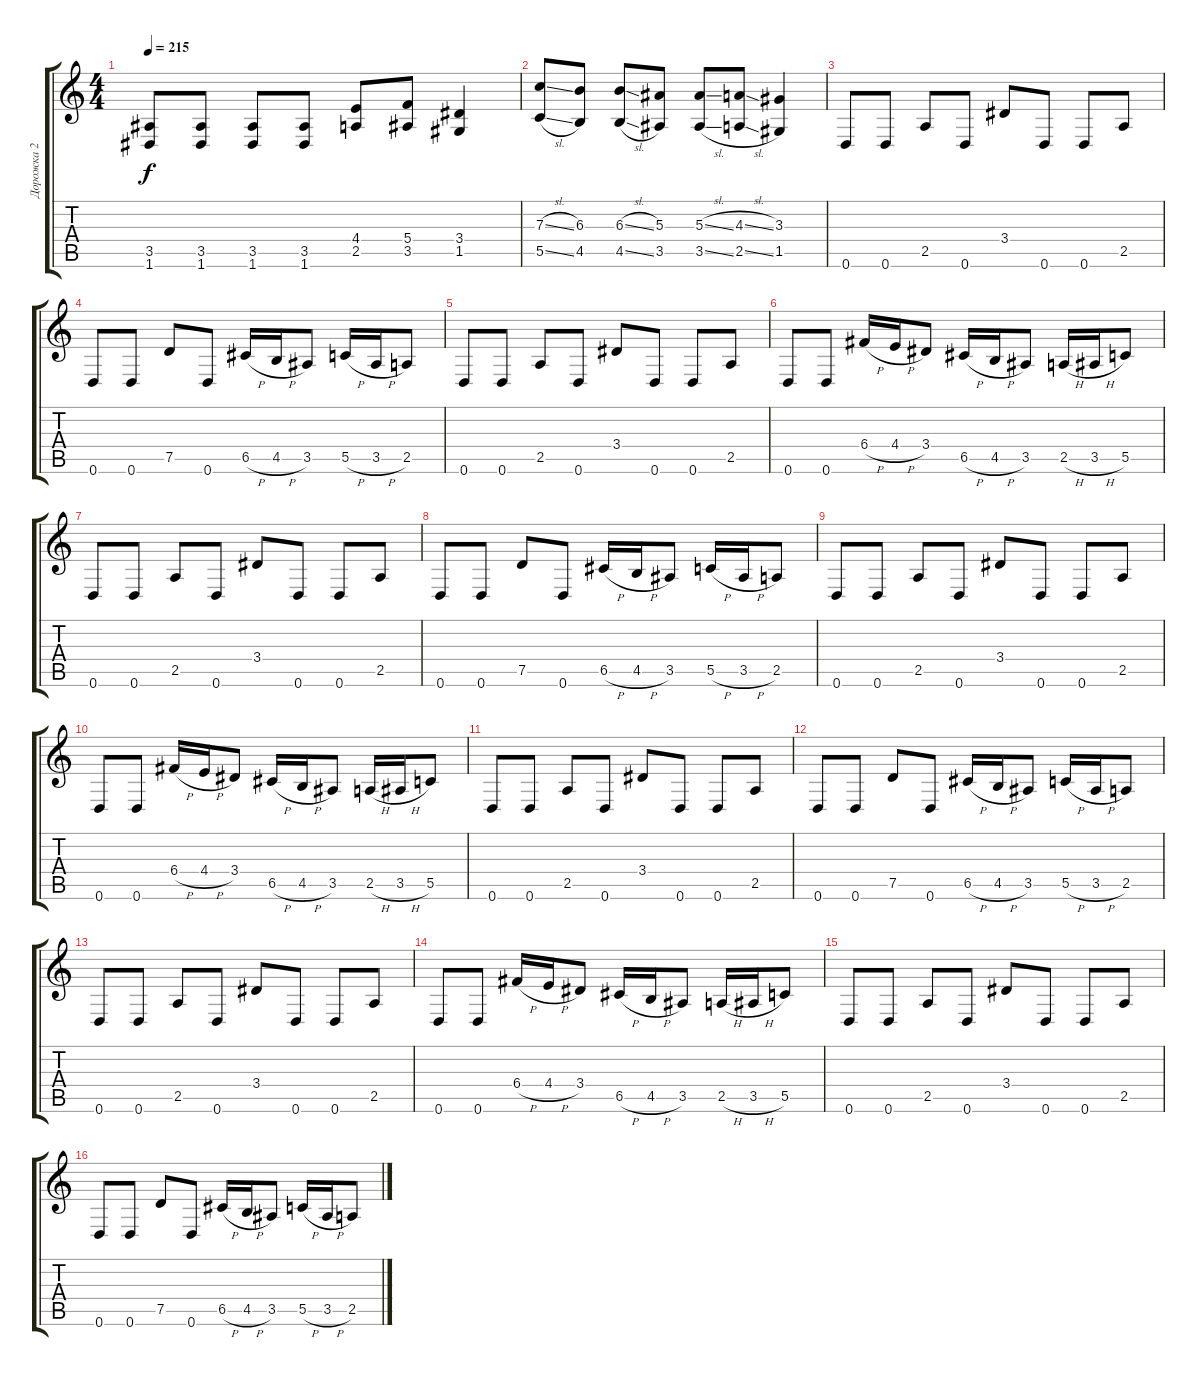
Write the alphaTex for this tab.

\track ("Дорожка 2" "Дорожка 2") {instrument overdrivenguitar}
\staff {score tabs}
\tuning (D4 A3 F3 C3 G2 D2) {hide}
\ts (4 4)
\tempo 215
\clef g2
\ks c
(3.5 1.6).8{dy f} (3.5 1.6).8 (3.5 1.6).8 (3.5 1.6).8 (4.4 2.5).8 (5.4 3.5).8 (3.4 1.5).4 |
(7.3{sl} 5.5{sl}).8 (6.3 4.5).8 (6.3{sl} 4.5{sl}).8 (5.3 3.5).8 (5.3{sl} 3.5{sl}).8 (4.3{sl} 2.5{sl}).8 (3.3 1.5).4 |
0.6.8 0.6.8 2.5.8 0.6.8 3.4.8 0.6.8 0.6.8 2.5.8 |
0.6.8 0.6.8 7.5.8 0.6.8 6.5{h}.16 4.5{h}.16 3.5.8 5.5{h}.16 3.5{h}.16 2.5.8 |
0.6.8 0.6.8 2.5.8 0.6.8 3.4.8 0.6.8 0.6.8 2.5.8 |
0.6.8 0.6.8 6.4{h}.16 4.4{h}.16 3.4.8 6.5{h}.16 4.5{h}.16 3.5.8 2.5{h}.16 3.5{h}.16 5.5.8 |
0.6.8 0.6.8 2.5.8 0.6.8 3.4.8 0.6.8 0.6.8 2.5.8 |
0.6.8 0.6.8 7.5.8 0.6.8 6.5{h}.16 4.5{h}.16 3.5.8 5.5{h}.16 3.5{h}.16 2.5.8 |
0.6.8 0.6.8 2.5.8 0.6.8 3.4.8 0.6.8 0.6.8 2.5.8 |
0.6.8 0.6.8 6.4{h}.16 4.4{h}.16 3.4.8 6.5{h}.16 4.5{h}.16 3.5.8 2.5{h}.16 3.5{h}.16 5.5.8 |
0.6.8 0.6.8 2.5.8 0.6.8 3.4.8 0.6.8 0.6.8 2.5.8 |
0.6.8 0.6.8 7.5.8 0.6.8 6.5{h}.16 4.5{h}.16 3.5.8 5.5{h}.16 3.5{h}.16 2.5.8 |
0.6.8 0.6.8 2.5.8 0.6.8 3.4.8 0.6.8 0.6.8 2.5.8 |
0.6.8 0.6.8 6.4{h}.16 4.4{h}.16 3.4.8 6.5{h}.16 4.5{h}.16 3.5.8 2.5{h}.16 3.5{h}.16 5.5.8 |
0.6.8 0.6.8 2.5.8 0.6.8 3.4.8 0.6.8 0.6.8 2.5.8 |
0.6.8 0.6.8 7.5.8 0.6.8 6.5{h}.16 4.5{h}.16 3.5.8 5.5{h}.16 3.5{h}.16 2.5.8
